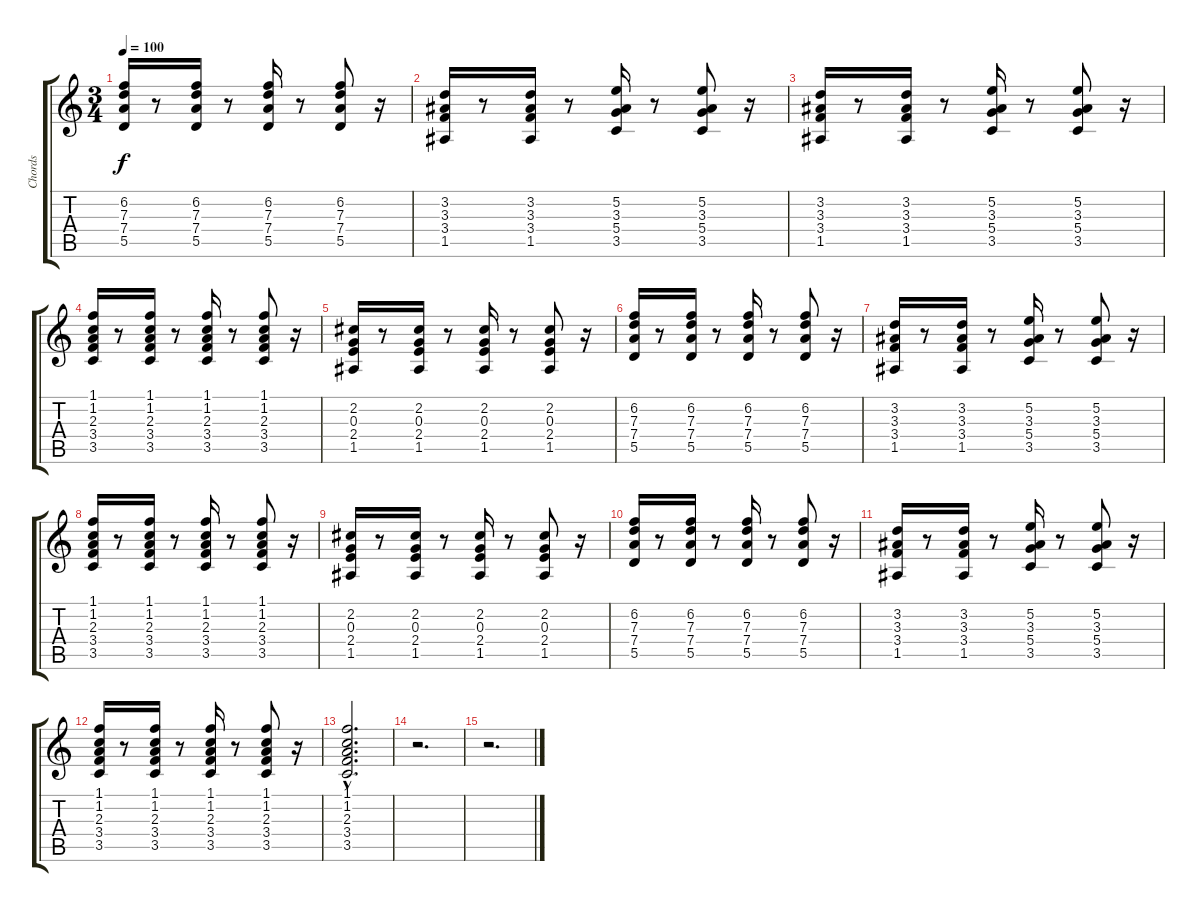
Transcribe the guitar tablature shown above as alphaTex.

\track ("Chords" "Chords") {instrument acousticguitarsteel}
\staff {score tabs}
\tuning (E4 B3 G3 D3 A2 E2) {hide}
\ts (3 4)
\tempo 100
\clef g2
\ks c
(6.2 7.3 7.4 5.5).16{dy f} r.8 (6.2 7.3 7.4 5.5).16 r.8 (6.2 7.3 7.4 5.5).16 r.8 (6.2 7.3 7.4 5.5).8 r.16 |
(3.2 3.3 3.4 1.5).16 r.8 (3.2 3.3 3.4 1.5).16 r.8 (5.2 3.3 5.4 3.5).16 r.8 (5.2 3.3 5.4 3.5).8 r.16 |
(3.2 3.3 3.4 1.5).16 r.8 (3.2 3.3 3.4 1.5).16 r.8 (5.2 3.3 5.4 3.5).16 r.8 (5.2 3.3 5.4 3.5).8 r.16 |
(1.1 1.2 2.3 3.4 3.5).16 r.8 (1.1 1.2 2.3 3.4 3.5).16 r.8 (1.1 1.2 2.3 3.4 3.5).16 r.8 (1.1 1.2 2.3 3.4 3.5).8 r.16 |
(2.2 0.3 2.4 1.5).16 r.8 (2.2 0.3 2.4 1.5).16 r.8 (2.2 0.3 2.4 1.5).16 r.8 (2.2 0.3 2.4 1.5).8 r.16 |
(6.2 7.3 7.4 5.5).16 r.8 (6.2 7.3 7.4 5.5).16 r.8 (6.2 7.3 7.4 5.5).16 r.8 (6.2 7.3 7.4 5.5).8 r.16 |
(3.2 3.3 3.4 1.5).16 r.8 (3.2 3.3 3.4 1.5).16 r.8 (5.2 3.3 5.4 3.5).16 r.8 (5.2 3.3 5.4 3.5).8 r.16 |
(1.1 1.2 2.3 3.4 3.5).16 r.8 (1.1 1.2 2.3 3.4 3.5).16 r.8 (1.1 1.2 2.3 3.4 3.5).16 r.8 (1.1 1.2 2.3 3.4 3.5).8 r.16 |
(2.2 0.3 2.4 1.5).16 r.8 (2.2 0.3 2.4 1.5).16 r.8 (2.2 0.3 2.4 1.5).16 r.8 (2.2 0.3 2.4 1.5).8 r.16 |
(6.2 7.3 7.4 5.5).16 r.8 (6.2 7.3 7.4 5.5).16 r.8 (6.2 7.3 7.4 5.5).16 r.8 (6.2 7.3 7.4 5.5).8 r.16 |
(3.2 3.3 3.4 1.5).16 r.8 (3.2 3.3 3.4 1.5).16 r.8 (5.2 3.3 5.4 3.5).16 r.8 (5.2 3.3 5.4 3.5).8 r.16 |
(1.1 1.2 2.3 3.4 3.5).16 r.8 (1.1 1.2 2.3 3.4 3.5).16 r.8 (1.1 1.2 2.3 3.4 3.5).16 r.8 (1.1 1.2 2.3 3.4 3.5).8 r.16 |
(1.1{hac} 1.2{hac} 2.3{hac} 3.4{hac} 3.5{hac}).2{d} |
r.2{d} |
r.2{d}
